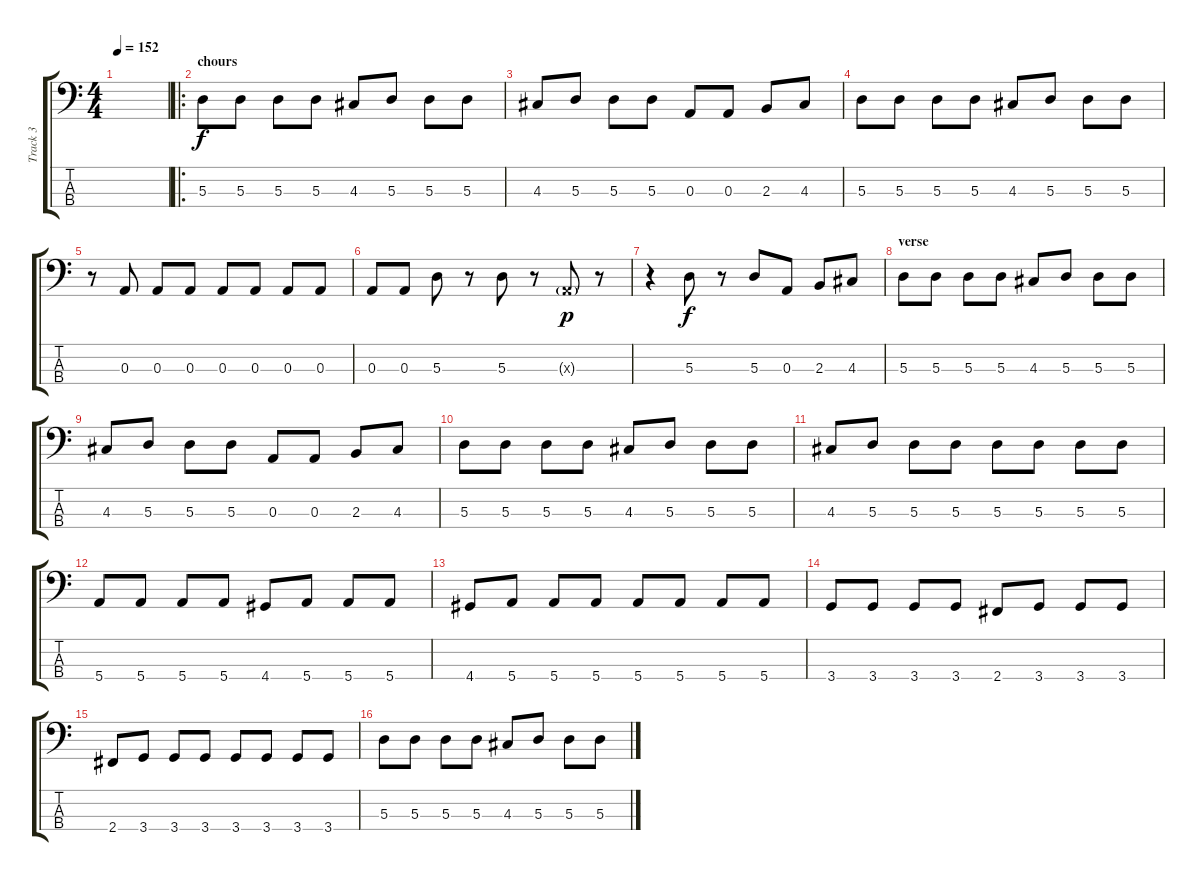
\track ("Track 3" "Track 3") {instrument electricbasspick}
\staff {score tabs}
\tuning (G2 D2 A1 E1) {hide}
\ts (4 4)
\tempo 152
\clef f4
\ks c
|
\ro
\section ("" "chours")
5.3.8 5.3.8 5.3.8 5.3.8 4.3.8 5.3.8 5.3.8 5.3.8 |
4.3.8 5.3.8 5.3.8 5.3.8 0.3.8 0.3.8 2.3.8 4.3.8 |
5.3.8 5.3.8 5.3.8 5.3.8 4.3.8 5.3.8 5.3.8 5.3.8 |
r.8 0.3.8 0.3.8 0.3.8 0.3.8 0.3.8 0.3.8 0.3.8 |
0.3.8 0.3.8 5.3.8 r.8 5.3.8 r.8 0.3{g x}.8{dy p} r.8 |
r.4 5.3.8{dy f} r.8 5.3.8 0.3.8 2.3.8 4.3.8 |
\section ("" "verse")
5.3.8 5.3.8 5.3.8 5.3.8 4.3.8 5.3.8 5.3.8 5.3.8 |
4.3.8 5.3.8 5.3.8 5.3.8 0.3.8 0.3.8 2.3.8 4.3.8 |
5.3.8 5.3.8 5.3.8 5.3.8 4.3.8 5.3.8 5.3.8 5.3.8 |
4.3.8 5.3.8 5.3.8 5.3.8 5.3.8 5.3.8 5.3.8 5.3.8 |
5.4.8 5.4.8 5.4.8 5.4.8 4.4.8 5.4.8 5.4.8 5.4.8 |
4.4.8 5.4.8 5.4.8 5.4.8 5.4.8 5.4.8 5.4.8 5.4.8 |
3.4.8 3.4.8 3.4.8 3.4.8 2.4.8 3.4.8 3.4.8 3.4.8 |
2.4.8 3.4.8 3.4.8 3.4.8 3.4.8 3.4.8 3.4.8 3.4.8 |
5.3.8 5.3.8 5.3.8 5.3.8 4.3.8 5.3.8 5.3.8 5.3.8
